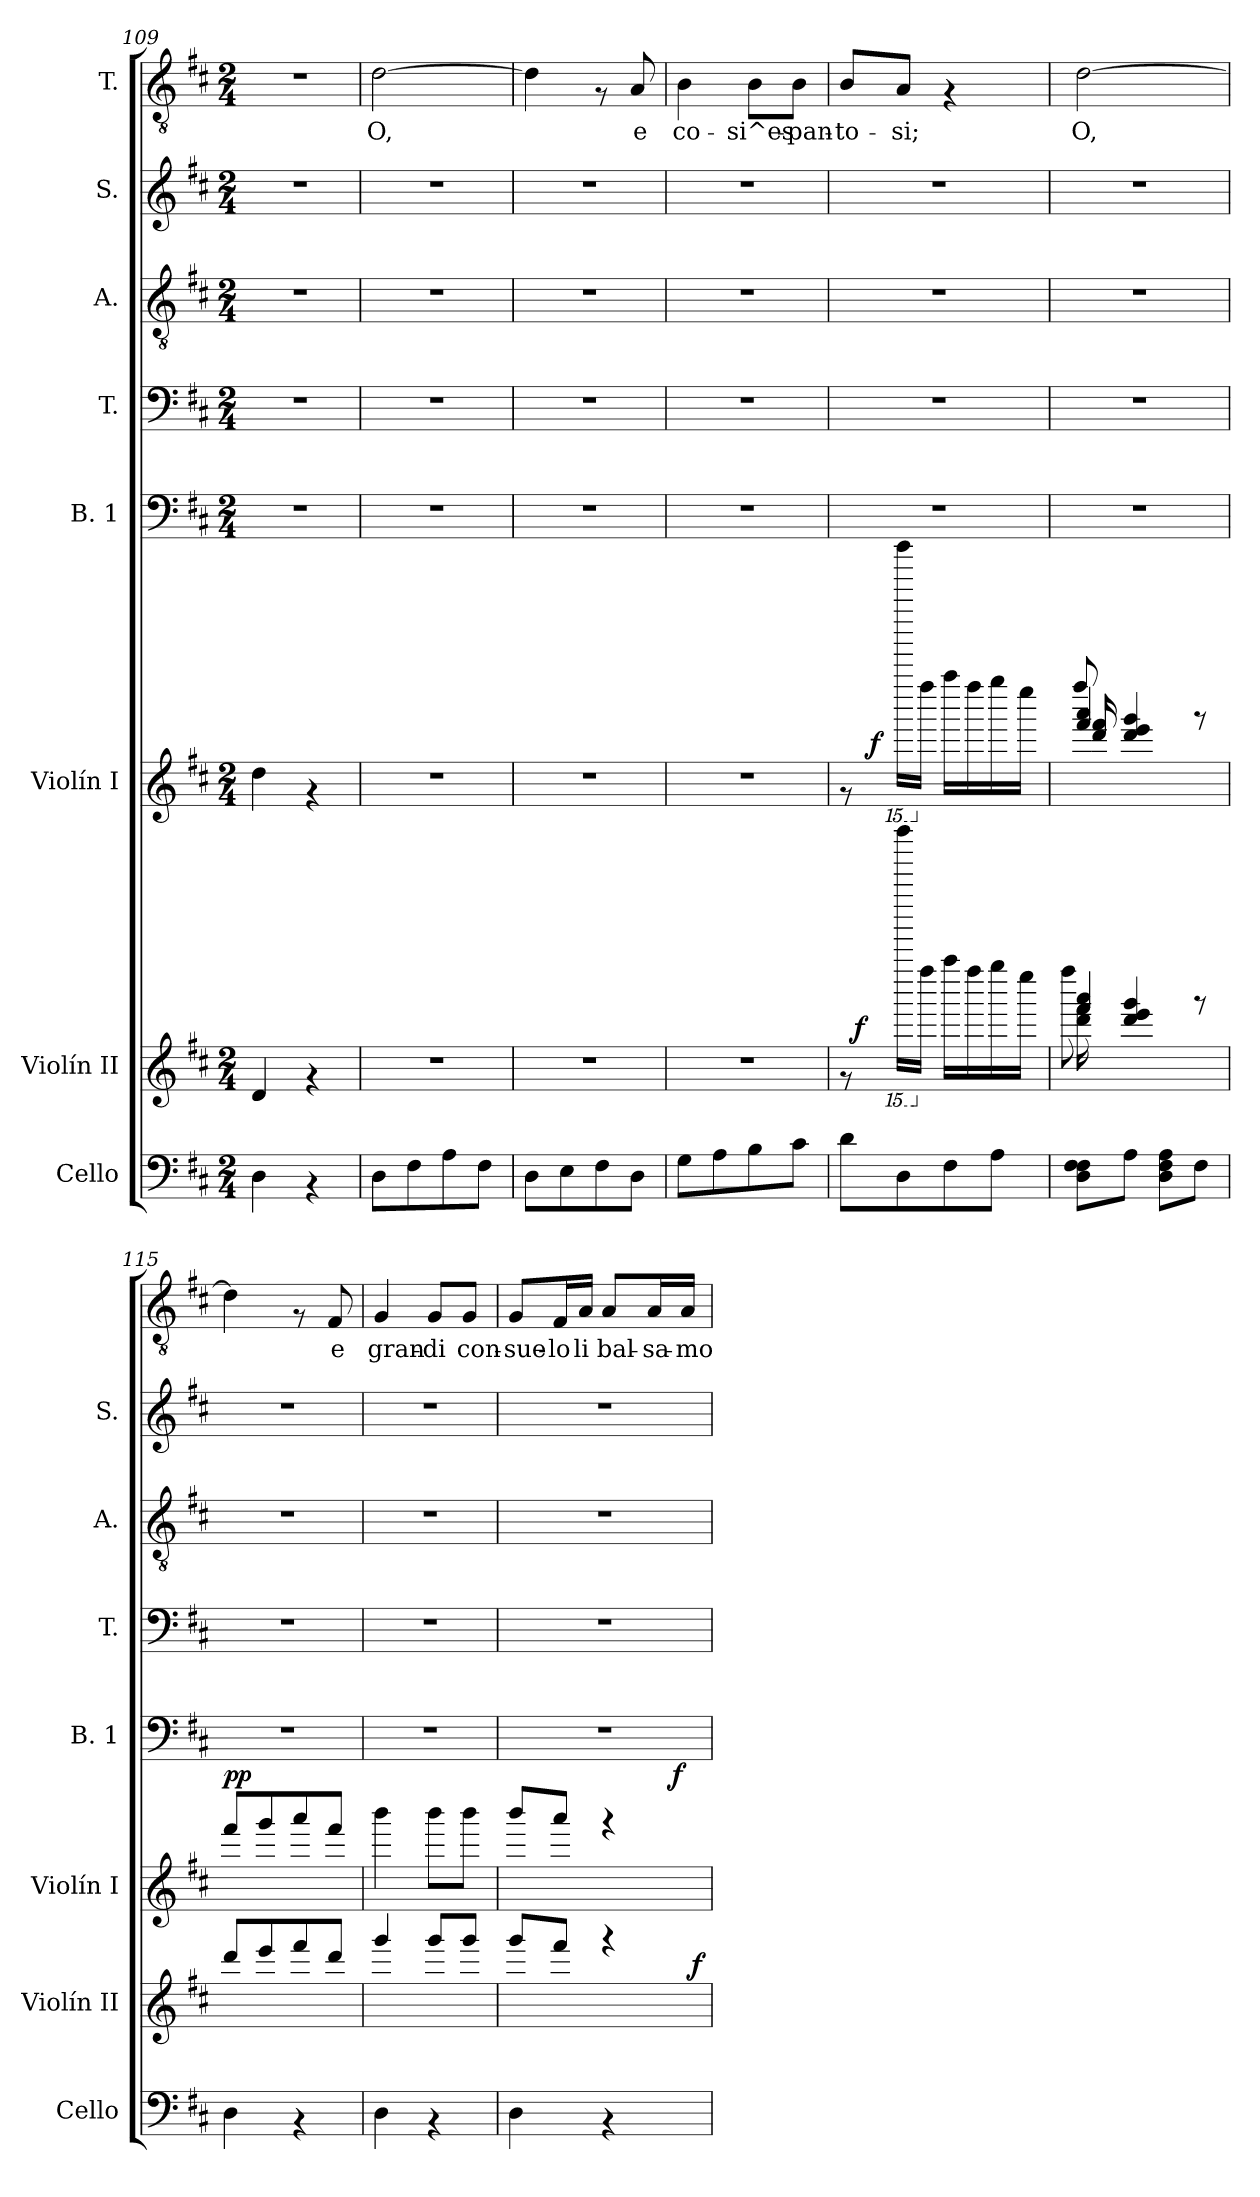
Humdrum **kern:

**kern	**kern	**dynam	**kern	**dynam	**kern	**kern	**kern	**kern	**kern	**text
*part8	*part7	*part7	*part6	*part6	*part5	*part4	*part3	*part2	*part1	*part1
*staff8	*staff7	*staff7	*staff6	*staff6	*staff5	*staff4	*staff3	*staff2	*staff1	*staff1
*I"Cello	*I"Violín II	*	*I"Violín I	*	*I"B. 1	*I"T.	*I"A.	*I"S.	*I"T.	*
*I'Cello	*I'Violín II	*	*I'Violín I	*	*I'B. 1	*I'T.	*I'A.	*I'S.	*	*
!!LO:PB:g=z
*clefF4	*clefG2	*	*clefG2	*	*clefF4	*clefF4	*clefGv2	*clefG2	*clefGv2	*
*k[f#c#]	*k[f#c#]	*	*k[f#c#]	*	*k[f#c#]	*k[f#c#]	*k[f#c#]	*k[f#c#]	*k[f#c#]	*
*D:	*D:	*	*D:	*	*D:	*D:	*D:	*D:	*D:	*
*M2/4	*M2/4	*	*M2/4	*	*M2/4	*M2/4	*M2/4	*M2/4	*M2/4	*
=109	=109	=109	=109	=109	=109	=109	=109	=109	=109	=109
4D\	4d/	.	4dd\	.	2r	2r	2r	2r	2r	.
4rAA	4rf	.	4rf	.	.	.	.	.	.	.
=110	=110	=110	=110	=110	=110	=110	=110	=110	=110	=110
!	!	!	!	!	!	!	!	!	!	!LO:LY:b
8D\L	2r	.	2r	.	2r	2r	2r	2r	[>2d\	O,
8F#\	.	.	.	.	.	.	.	.	.	.
8A\	.	.	.	.	.	.	.	.	.	.
8F#\J	.	.	.	.	.	.	.	.	.	.
=111	=111	=111	=111	=111	=111	=111	=111	=111	=111	=111
8D\L	2r	.	2r	.	2r	2r	2r	2r	4d\]	.
8E\	.	.	.	.	.	.	.	.	.	.
8F#\	.	.	.	.	.	.	.	.	8rF	.
!	!	!	!	!	!	!	!	!	!	!LO:LY:b
8D\J	.	.	.	.	.	.	.	.	8A/	e
=112	=112	=112	=112	=112	=112	=112	=112	=112	=112	=112
!	!	!	!	!	!	!	!	!	!	!LO:LY:b
8G\L	2r	.	2r	.	2r	2r	2r	2r	4B\	co-
8A\	.	.	.	.	.	.	.	.	.	.
!	!	!	!	!	!	!	!	!	!	!LO:LY:b
8B\	.	.	.	.	.	.	.	.	8B\L	-si^es-
!	!	!	!	!	!	!	!	!	!	!LO:LY:b
8c#\J	.	.	.	.	.	.	.	.	8B\J	-pan-
=113	=113	=113	=113	=113	=113	=113	=113	=113	=113	=113
!	!	!	!	!	!	!	!	!	!	!LO:LY:b
*	*^	*	*^	*	*	*	*	*	*	*
8d\L	8rf	32ryy	.	8rf	24ryy	.	2r	2r	2r	2r	8B/L	-to-
!	!	!	!LO:DY:a	!	!	!	!	!	!	!	!	!
.	.	4...ryy	f	.	.	.	.	.	.	.	.	.
.	.	.	.	.	96ryy	.	.	.	.	.	.	.
!	!	!	!	!	!	!LO:DY:a	!	!	!	!	!	!
.	.	.	.	.	3ryy	f	.	.	.	.	.	.
*	*15ba	*	*	*	*	*	*	*	*	*	*	*
*	*	*	*	*15ba	*	*	*	*	*	*	*	*
!	!	!	!	!	!	!	!	!	!	!	!	!LO:LY:b
8D\	16dddddd\LL	.	.	16dddddd\LL	.	.	.	.	.	.	8A/J	-si;
*	*X15ba	*	*	*	*	*	*	*	*	*	*	*
*	*	*	*	*X15ba	*	*	*	*	*	*	*	*
.	16ffff#\JJ	.	.	16ffff#\JJ	.	.	.	.	.	.	.	.
8F#\	16aaaa\LL	.	.	16aaaa\LL	.	.	.	.	.	.	4rF	.
.	16ffff#\	.	.	16ffff#\	.	.	.	.	.	.	.	.
8A\J	16gggg\	.	.	16gggg\	.	.	.	.	.	.	.	.
.	.	.	.	.	12ryy	.	.	.	.	.	.	.
.	16eeee\JJ	.	.	16eeee\JJ	.	.	.	.	.	.	.	.
.	.	.	.	.	48.ryy	.	.	.	.	.	.	.
=114	=114	=114	=114	=114	=114	=114	=114	=114	=114	=114	=114	=114
*	*	*^	*	*	*^	*	*	*	*	*	*	*
!	!	!	!	!	!	!	!	!	!	!	!	!	!	!LO:LY:b
8D\ 8F#\ 8F#\L	4fff#/ 4aaa/	8ffff#\	16ddd\ 16fff#\	.	4fff#/ 4aaa/	8ffff#/	16ddd/ 16fff#/	.	2r	2r	2r	2r	[<2d\	O,
.	.	.	16ryy	.	.	.	16ryy	.	.	.	.	.	.	.
8A\J	.	4.ryy	4ddd/ 4eee/ 4ggg/	.	.	4.ryy	4ddd/ 4eee/ 4ggg/	.	.	.	.	.	.	.
8D\ 8F#\ 8A\L	4ryy	.	.	.	4ryy	.	.	.	.	.	.	.	.	.
8F#\J	.	.	8rfff	.	.	.	8rfff	.	.	.	.	.	.	.
!!LO:LB:g=z
=115	=115	=115	=115	=115	=115	=115	=115	=115	=115	=115	=115	=115	=115	=115
!	!	!	!	!	!	!	!	!LO:DY:a	!	!	!	!	!	!
!	!	!	!	!	!	!	!	!LO:DY:n=1:b	!	!	!	!	!	!
*	*v	*v	*v	*	*	*	*	*	*	*	*	*	*	*
*	*	*	*v	*v	*v	*	*	*	*	*	*	*
4D\	8ddd/L	.	8fff#/L	p p	2r	2r	2r	2r	4d\]	.
.	8eee/	.	8ggg/	.	.	.	.	.	.	.
4rAA	8fff#/	.	8aaa/	.	.	.	.	.	8rF	.
!	!	!	!	!	!	!	!	!	!	!LO:LY:b
.	8ddd/J	.	8fff#/J	.	.	.	.	.	8F#/	e
=116	=116	=116	=116	=116	=116	=116	=116	=116	=116	=116
!	!	!	!	!	!	!	!	!	!	!LO:LY:b
4D\	4ggg/	.	4bbb\	.	2r	2r	2r	2r	4G/	gran-
!	!	!	!	!	!	!	!	!	!	!LO:LY:b
4rAA	8ggg/L	.	8bbb\L	.	.	.	.	.	8G/L	-di
!	!	!	!	!	!	!	!	!	!	!LO:LY:b
.	8ggg/J	.	8bbb\J	.	.	.	.	.	8G/J	con-
=117	=117	=117	=117	=117	=117	=117	=117	=117	=117	=117
!	!	!	!	!	!	!	!	!	!	!LO:LY:b
*	*^	*	*^	*	*	*	*	*	*	*
4D\	8ggg/L	3ryy	.	8bbb/L	3ryy	.	2r	2r	2r	2r	8G/L	-sue-
!	!	!	!	!	!	!	!	!	!	!	!	!LO:LY:b
.	8fff#/J	.	.	8aaa/J	.	.	.	.	.	.	16F#/L	-lo
!	!	!	!	!	!	!	!	!	!	!	!	!LO:LY:b
.	.	.	.	.	.	.	.	.	.	.	16A/JJ	li
!	!	!	!	!	!	!	!	!	!	!	!	!LO:LY:b
4rAA	4rfff	.	.	4rfff	.	.	.	.	.	.	8A/L	bal-
.	.	12.ryy	.	.	12ryy	.	.	.	.	.	.	.
!	!	!	!	!	!	!	!	!	!	!	!	!LO:LY:b
.	.	.	.	.	.	.	.	.	.	.	16A/L	-sa-
.	.	.	.	.	96ryy	.	.	.	.	.	.	.
!	!	!	!	!	!	!LO:DY:a	!	!	!	!	!	!
.	.	.	.	.	24..ryy	f	.	.	.	.	.	.
!	!	!	!	!	!	!	!	!	!	!	!	!LO:LY:b
.	.	.	.	.	.	.	.	.	.	.	16A/JJ	-mo
!	!	!	!LO:DY:a	!	!	!	!	!	!	!	!	!
.	.	24ryy	f	.	.	.	.	.	.	.	.	.
*	*v	*v	*	*	*	*	*	*	*	*	*	*
*	*	*	*v	*v	*	*	*	*	*	*	*
=	=	=	=	=	=	=	=	=	=	=
*-	*-	*-	*-	*-	*-	*-	*-	*-	*-	*-
